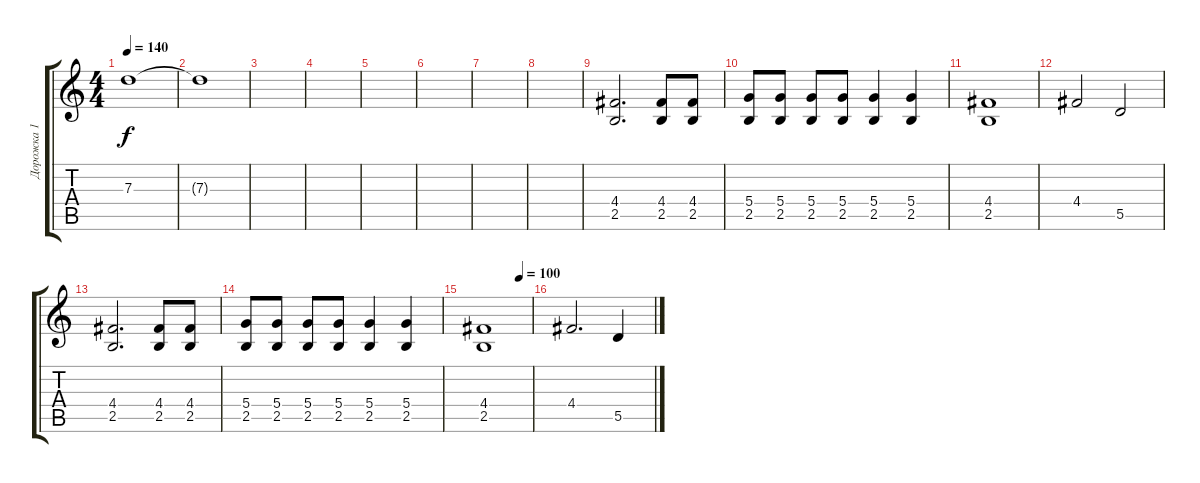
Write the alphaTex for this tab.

\track ("Дорожка 1" "Дорожка 1") {instrument electricguitarclean}
\staff {score tabs}
\tuning (E4 B3 G3 D3 A2 E2) {hide}
\ts (4 4)
\tempo 140
\clef g2
\ks c
7.3.1{dy f volume 13} |
7.3{t}.1 |
|
|
|
|
|
|
(4.4 2.5).2{d volume 10} (4.4 2.5).8 (4.4 2.5).8 |
(5.4 2.5).8 (5.4 2.5).8 (5.4 2.5).8 (5.4 2.5).8 (5.4 2.5).4 (5.4 2.5).4 |
(4.4 2.5).1 |
4.4.2 5.5.2 |
(4.4 2.5).2{d} (4.4 2.5).8 (4.4 2.5).8 |
(5.4 2.5).8 (5.4 2.5).8 (5.4 2.5).8 (5.4 2.5).8 (5.4 2.5).4 (5.4 2.5).4 |
\tempo (100 0.75)
(4.4 2.5).1 |
4.4.2{d} 5.5.4
